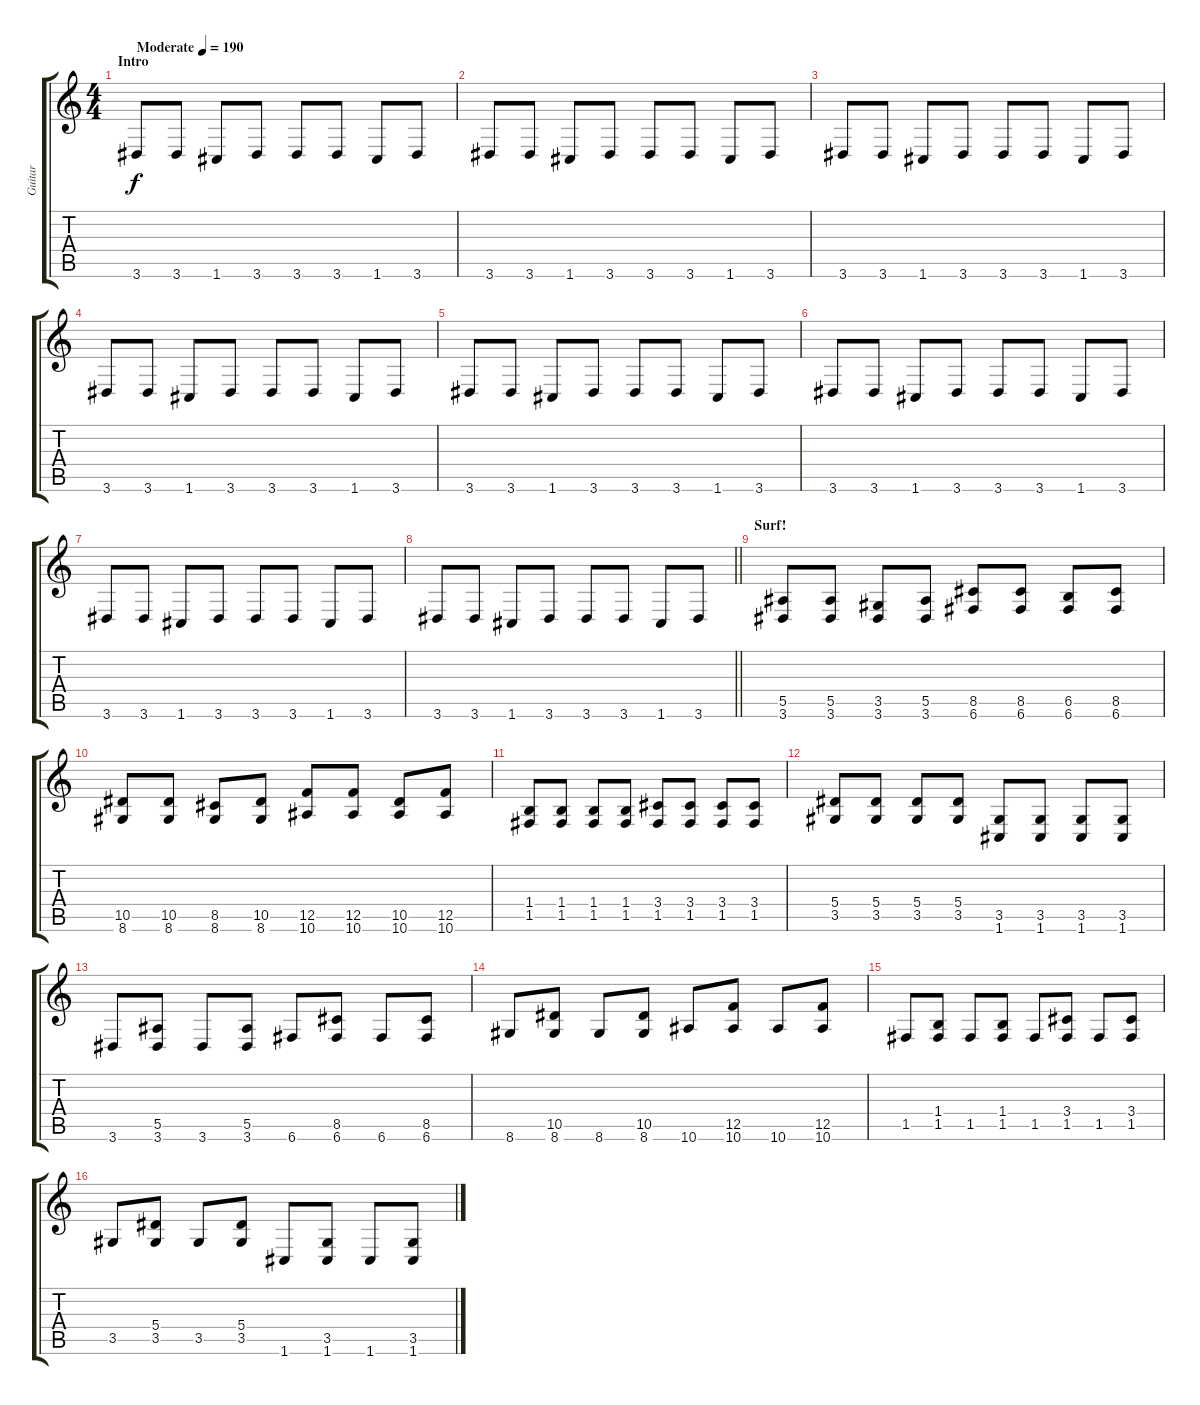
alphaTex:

\track ("Guitar" "Guitar") {instrument distortionguitar}
\staff {score tabs}
\tuning (C4 G3 Eb3 Bb2 F2 C2) {hide}
\ts (4 4)
\section ("" "Intro")
\tempo (190 "Moderate")
\clef g2
\ks c
3.6.8{dy f instrument distortionguitar} 3.6.8 1.6.8 3.6.8 3.6.8 3.6.8 1.6.8 3.6.8 |
3.6.8 3.6.8 1.6.8 3.6.8 3.6.8 3.6.8 1.6.8 3.6.8 |
3.6.8 3.6.8 1.6.8 3.6.8 3.6.8 3.6.8 1.6.8 3.6.8 |
3.6.8 3.6.8 1.6.8 3.6.8 3.6.8 3.6.8 1.6.8 3.6.8 |
3.6.8 3.6.8 1.6.8 3.6.8 3.6.8 3.6.8 1.6.8 3.6.8 |
3.6.8 3.6.8 1.6.8 3.6.8 3.6.8 3.6.8 1.6.8 3.6.8 |
3.6.8 3.6.8 1.6.8 3.6.8 3.6.8 3.6.8 1.6.8 3.6.8 |
\barLineRight lightlight
3.6.8 3.6.8 1.6.8 3.6.8 3.6.8 3.6.8 1.6.8 3.6.8 |
\section ("" "Surf!")
(5.5 3.6).8 (5.5 3.6).8 (3.5 3.6).8 (5.5 3.6).8 (8.5 6.6).8 (8.5 6.6).8 (6.5 6.6).8 (8.5 6.6).8 |
(10.5 8.6).8 (10.5 8.6).8 (8.5 8.6).8 (10.5 8.6).8 (12.5 10.6).8 (12.5 10.6).8 (10.5 10.6).8 (12.5 10.6).8 |
(1.4 1.5).8 (1.4 1.5).8 (1.4 1.5).8 (1.4 1.5).8 (3.4 1.5).8 (3.4 1.5).8 (3.4 1.5).8 (3.4 1.5).8 |
(5.4 3.5).8 (5.4 3.5).8 (5.4 3.5).8 (5.4 3.5).8 (3.5 1.6).8 (3.5 1.6).8 (3.5 1.6).8 (3.5 1.6).8 |
3.6.8 (5.5 3.6).8 3.6.8 (5.5 3.6).8 6.6.8 (8.5 6.6).8 6.6.8 (8.5 6.6).8 |
8.6.8 (10.5 8.6).8 8.6.8 (10.5 8.6).8 10.6.8 (12.5 10.6).8 10.6.8 (12.5 10.6).8 |
1.5.8 (1.4 1.5).8 1.5.8 (1.4 1.5).8 1.5.8 (3.4 1.5).8 1.5.8 (3.4 1.5).8 |
3.5.8 (5.4 3.5).8 3.5.8 (5.4 3.5).8 1.6.8 (3.5 1.6).8 1.6.8 (3.5 1.6).8
